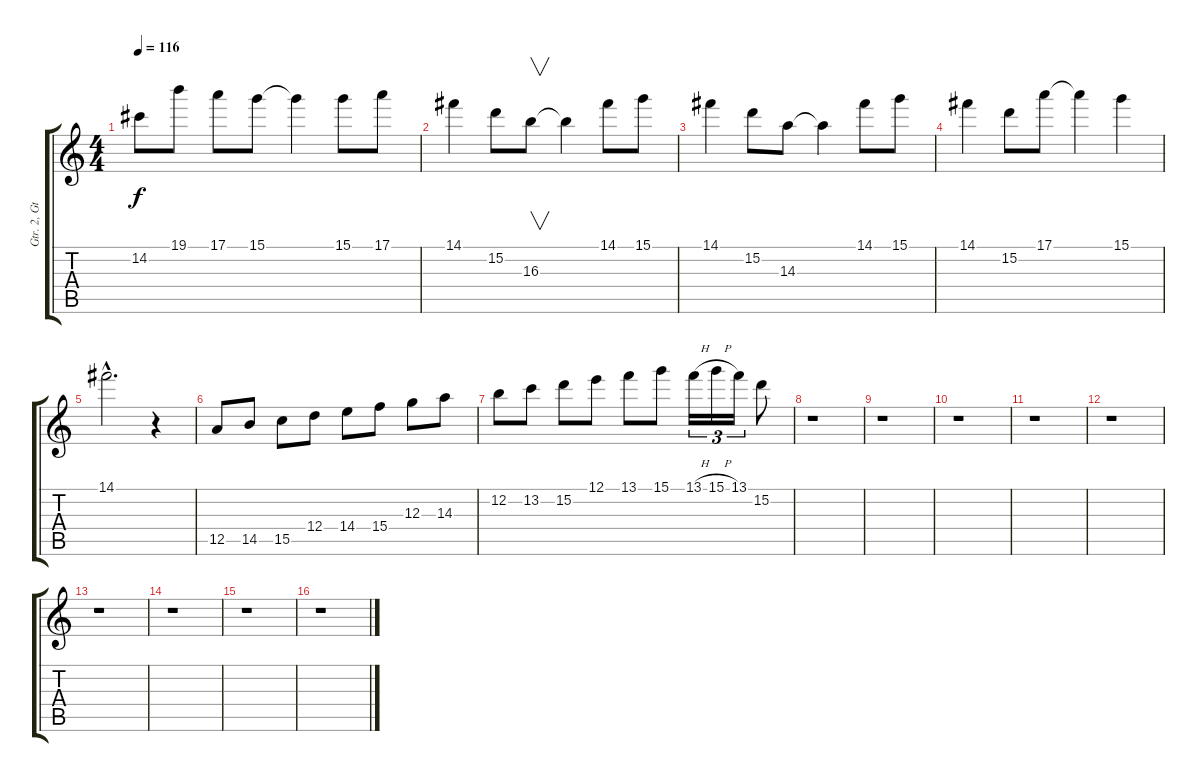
\track ("Gtr. 2, Gtr.5" "Gtr. 2, Gt") {instrument overdrivenguitar}
\staff {score tabs}
\tuning (E4 B3 G3 D3 A2 E2) {hide}
\ts (4 4)
\tempo 116
\clef g2
\ks c
14.2.8{dy f} 19.1.8 17.1.8 15.1.8 15.1{t}.4 15.1.8 17.1.8 |
14.1.4 15.2.8 16.3.8{v} 16.3{t}.4 14.1.8 15.1.8 |
14.1.4 15.2.8 14.3.8 14.3{t}.4 14.1.8 15.1.8 |
14.1.4 15.2.8 17.1.8 17.1{t}.4 15.1.4 |
14.1{hac}.2{d} r.4 |
12.5.8 14.5.8 15.5.8 12.4.8 14.4.8 15.4.8 12.3.8 14.3.8 |
12.2.8 13.2.8 15.2.8 12.1.8 13.1.8 15.1.8 13.1{h}.16{tu (3 2)} 15.1{h}.16{tu (3 2)} 13.1.16{tu (3 2)} 15.2.8 |
r.1 |
r.1 |
r.1 |
r.1 |
r.1 |
r.1 |
r.1 |
r.1 |
r.1
